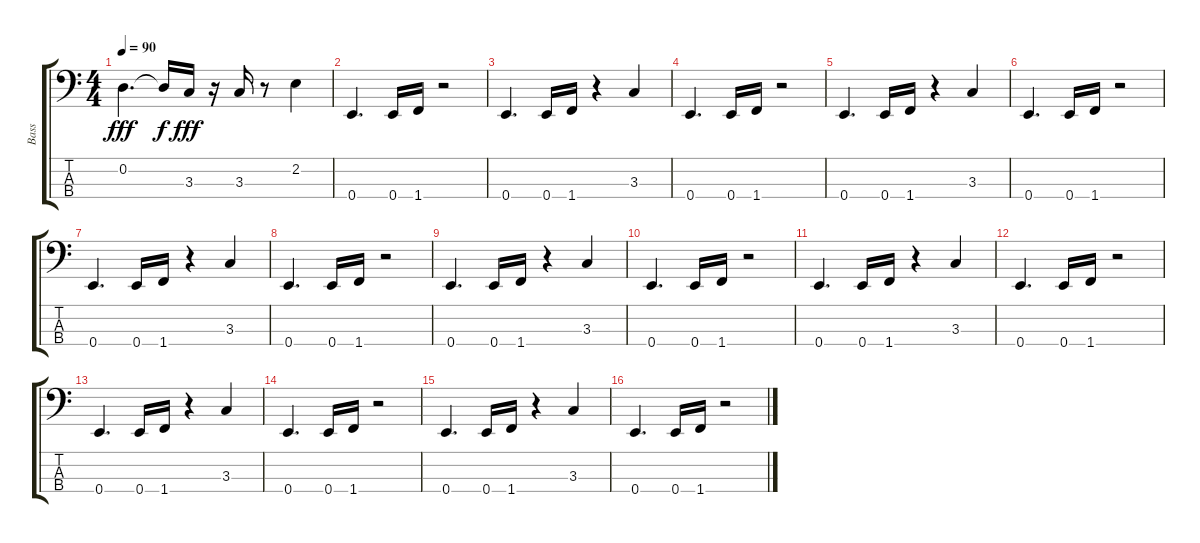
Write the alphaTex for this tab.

\track ("Bass" "Bass") {instrument electricbasspick}
\staff {score tabs}
\tuning (G2 D2 A1 E1) {hide}
\ts (4 4)
\tempo 90
\clef f4
\ks c
0.2.4{d dy fff} 0.2{t}.16{dy f} 3.3.16{dy fff} r.16 3.3.16 r.8 2.2.4 |
0.4.4{d} 0.4.16 1.4.16 r.2 |
0.4.4{d} 0.4.16 1.4.16 r.4 3.3.4 |
0.4.4{d} 0.4.16 1.4.16 r.2 |
0.4.4{d} 0.4.16 1.4.16 r.4 3.3.4 |
0.4.4{d} 0.4.16 1.4.16 r.2 |
0.4.4{d} 0.4.16 1.4.16 r.4 3.3.4 |
0.4.4{d} 0.4.16 1.4.16 r.2 |
0.4.4{d} 0.4.16 1.4.16 r.4 3.3.4 |
0.4.4{d} 0.4.16 1.4.16 r.2 |
0.4.4{d} 0.4.16 1.4.16 r.4 3.3.4 |
0.4.4{d} 0.4.16 1.4.16 r.2 |
0.4.4{d} 0.4.16 1.4.16 r.4 3.3.4 |
0.4.4{d} 0.4.16 1.4.16 r.2 |
0.4.4{d} 0.4.16 1.4.16 r.4 3.3.4 |
0.4.4{d} 0.4.16 1.4.16 r.2
